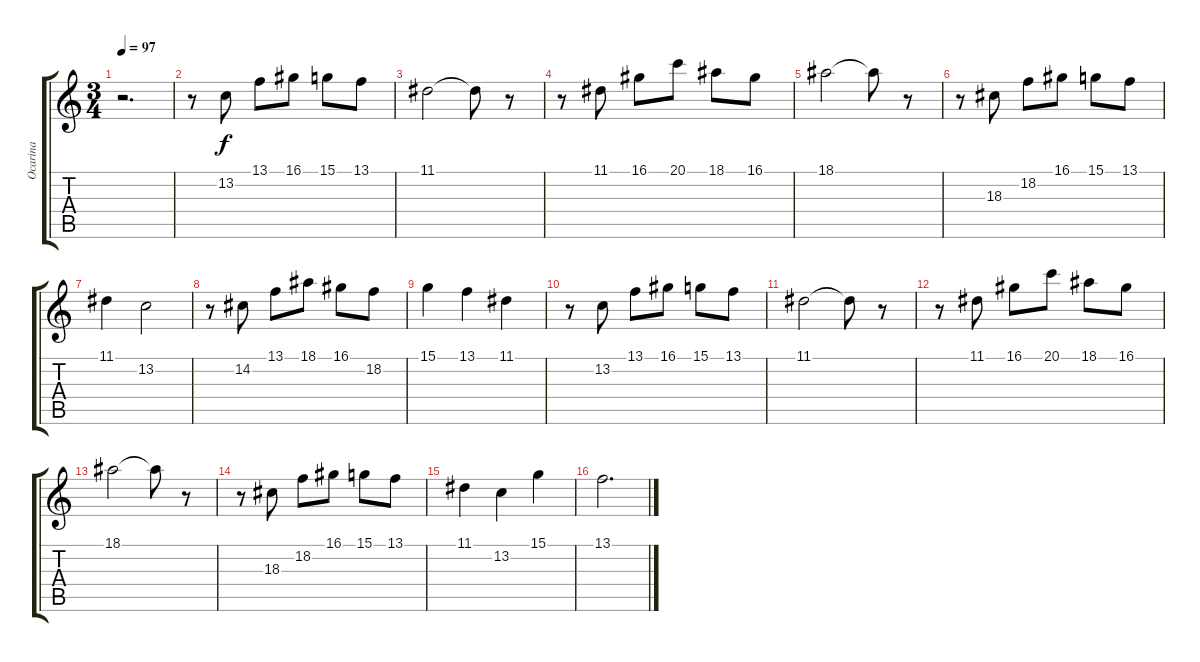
\track ("Ocarina" "Ocarina") {instrument ocarina}
\staff {score tabs}
\tuning (E4 B3 G3 D3 A2 E2) {hide}
\ts (3 4)
\tempo 97
\clef g2
\ks c
r.2{d dy f} |
r.8 13.2.8 13.1.8 16.1.8 15.1.8 13.1.8 |
11.1.2 11.1{t}.8 r.8 |
r.8 11.1.8 16.1.8 20.1.8 18.1.8 16.1.8 |
18.1.2 18.1{t}.8 r.8 |
r.8 18.3.8 18.2.8 16.1.8 15.1.8 13.1.8 |
11.1.4 13.2.2 |
r.8 14.2.8 13.1.8 18.1.8 16.1.8 18.2.8 |
15.1.4 13.1.4 11.1.4 |
r.8 13.2.8 13.1.8 16.1.8 15.1.8 13.1.8 |
11.1.2 11.1{t}.8 r.8 |
r.8 11.1.8 16.1.8 20.1.8 18.1.8 16.1.8 |
18.1.2 18.1{t}.8 r.8 |
r.8 18.3.8 18.2.8 16.1.8 15.1.8 13.1.8 |
11.1.4 13.2.4 15.1.4 |
13.1.2{d}
